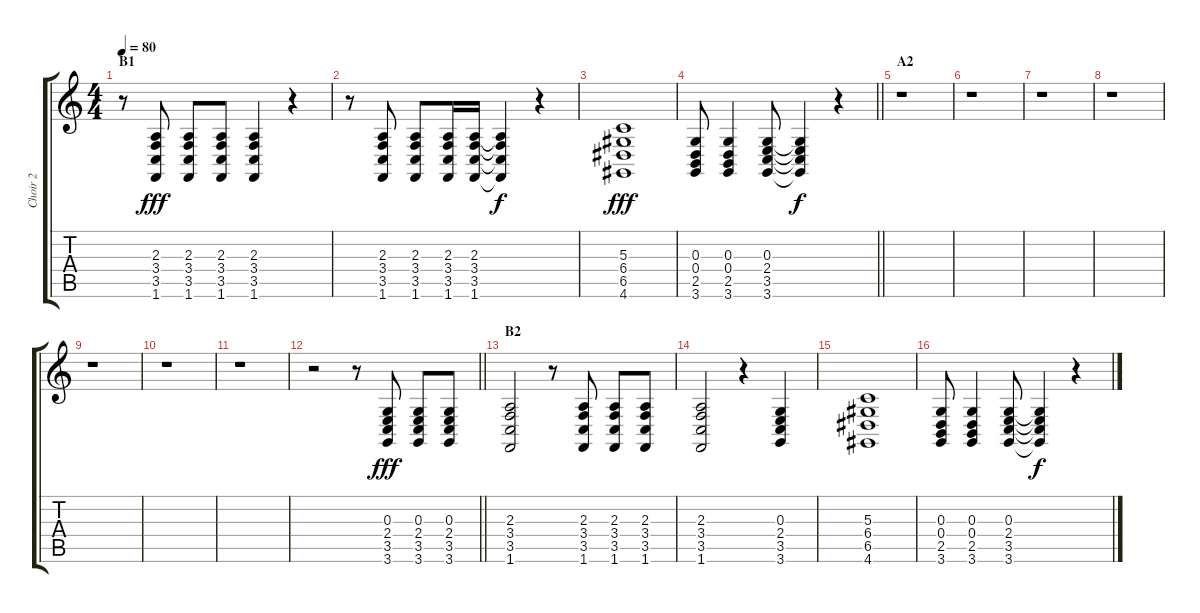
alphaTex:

\track ("Choir 2" "Choir 2") {instrument choiraahs}
\staff {score tabs}
\tuning (E4 B3 G3 D3 A2 E2) {hide}
\ts (4 4)
\section ("" "B1")
\tempo 80
\clef g2
\ks c
r.8{dy fff} (2.3 3.4 3.5 1.6).8 (2.3 3.4 3.5 1.6).8 (2.3 3.4 3.5 1.6).8 (2.3 3.4 3.5 1.6).4 r.4 |
r.8 (2.3 3.4 3.5 1.6).8 (2.3 3.4 3.5 1.6).8 (2.3 3.4 3.5 1.6).16 (2.3 3.4 3.5 1.6).16 (2.3{t} 3.4{t} 3.5{t} 1.6{t}).4{dy f} r.4 |
(5.3 6.4 6.5 4.6).1{dy fff} |
\barLineRight lightlight
(0.3 0.4 2.5 3.6).8 (0.3 0.4 2.5 3.6).4 (0.3 2.4 3.5 3.6).8 (0.3{t} 2.4{t} 3.5{t} 3.6{t}).4{dy f} r.4 |
\section ("" "A2")
r.1 |
r.1 |
r.1 |
r.1 |
r.1 |
r.1 |
r.1 |
\barLineRight lightlight
r.2 r.8 (0.3 2.4 3.5 3.6).8{dy fff} (0.3 2.4 3.5 3.6).8 (0.3 2.4 3.5 3.6).8 |
\section ("" "B2")
(2.3 3.4 3.5 1.6).2 r.8 (2.3 3.4 3.5 1.6).8 (2.3 3.4 3.5 1.6).8 (2.3 3.4 3.5 1.6).8 |
(2.3 3.4 3.5 1.6).2 r.4 (0.3 2.4 3.5 3.6).4 |
(5.3 6.4 6.5 4.6).1 |
(0.3 0.4 2.5 3.6).8 (0.3 0.4 2.5 3.6).4 (0.3 2.4 3.5 3.6).8 (0.3{t} 2.4{t} 3.5{t} 3.6{t}).4{dy f} r.4
